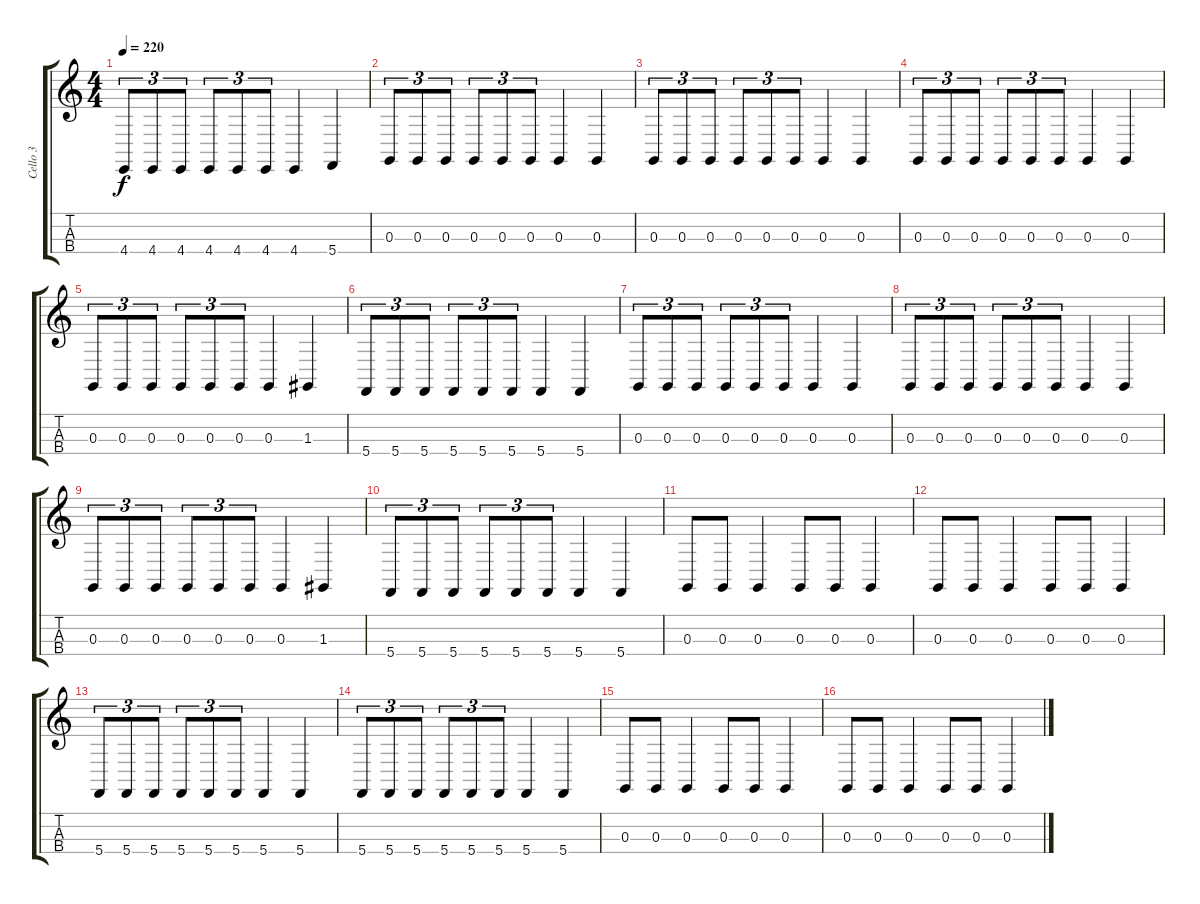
\track ("Cello 3" "Cello 3") {instrument cello}
\staff {score tabs}
\tuning (A3 D3 G2 C2) {hide}
\ts (4 4)
\tempo 220
\clef g2
\ks c
4.4.8{tu (3 2) dy f} 4.4.8{tu (3 2)} 4.4.8{tu (3 2)} 4.4.8{tu (3 2)} 4.4.8{tu (3 2)} 4.4.8{tu (3 2)} 4.4.4 5.4.4 |
0.3.8{tu (3 2)} 0.3.8{tu (3 2)} 0.3.8{tu (3 2)} 0.3.8{tu (3 2)} 0.3.8{tu (3 2)} 0.3.8{tu (3 2)} 0.3.4 0.3.4 |
0.3.8{tu (3 2)} 0.3.8{tu (3 2)} 0.3.8{tu (3 2)} 0.3.8{tu (3 2)} 0.3.8{tu (3 2)} 0.3.8{tu (3 2)} 0.3.4 0.3.4 |
0.3.8{tu (3 2)} 0.3.8{tu (3 2)} 0.3.8{tu (3 2)} 0.3.8{tu (3 2)} 0.3.8{tu (3 2)} 0.3.8{tu (3 2)} 0.3.4 0.3.4 |
0.3.8{tu (3 2)} 0.3.8{tu (3 2)} 0.3.8{tu (3 2)} 0.3.8{tu (3 2)} 0.3.8{tu (3 2)} 0.3.8{tu (3 2)} 0.3.4 1.3.4 |
5.4.8{tu (3 2)} 5.4.8{tu (3 2)} 5.4.8{tu (3 2)} 5.4.8{tu (3 2)} 5.4.8{tu (3 2)} 5.4.8{tu (3 2)} 5.4.4 5.4.4 |
0.3.8{tu (3 2)} 0.3.8{tu (3 2)} 0.3.8{tu (3 2)} 0.3.8{tu (3 2)} 0.3.8{tu (3 2)} 0.3.8{tu (3 2)} 0.3.4 0.3.4 |
0.3.8{tu (3 2)} 0.3.8{tu (3 2)} 0.3.8{tu (3 2)} 0.3.8{tu (3 2)} 0.3.8{tu (3 2)} 0.3.8{tu (3 2)} 0.3.4 0.3.4 |
0.3.8{tu (3 2)} 0.3.8{tu (3 2)} 0.3.8{tu (3 2)} 0.3.8{tu (3 2)} 0.3.8{tu (3 2)} 0.3.8{tu (3 2)} 0.3.4 1.3.4 |
5.4.8{tu (3 2)} 5.4.8{tu (3 2)} 5.4.8{tu (3 2)} 5.4.8{tu (3 2)} 5.4.8{tu (3 2)} 5.4.8{tu (3 2)} 5.4.4 5.4.4 |
0.3.8 0.3.8 0.3.4 0.3.8 0.3.8 0.3.4 |
0.3.8 0.3.8 0.3.4 0.3.8 0.3.8 0.3.4 |
5.4.8{tu (3 2)} 5.4.8{tu (3 2)} 5.4.8{tu (3 2)} 5.4.8{tu (3 2)} 5.4.8{tu (3 2)} 5.4.8{tu (3 2)} 5.4.4 5.4.4 |
5.4.8{tu (3 2)} 5.4.8{tu (3 2)} 5.4.8{tu (3 2)} 5.4.8{tu (3 2)} 5.4.8{tu (3 2)} 5.4.8{tu (3 2)} 5.4.4 5.4.4 |
0.3.8 0.3.8 0.3.4 0.3.8 0.3.8 0.3.4 |
0.3.8 0.3.8 0.3.4 0.3.8 0.3.8 0.3.4
